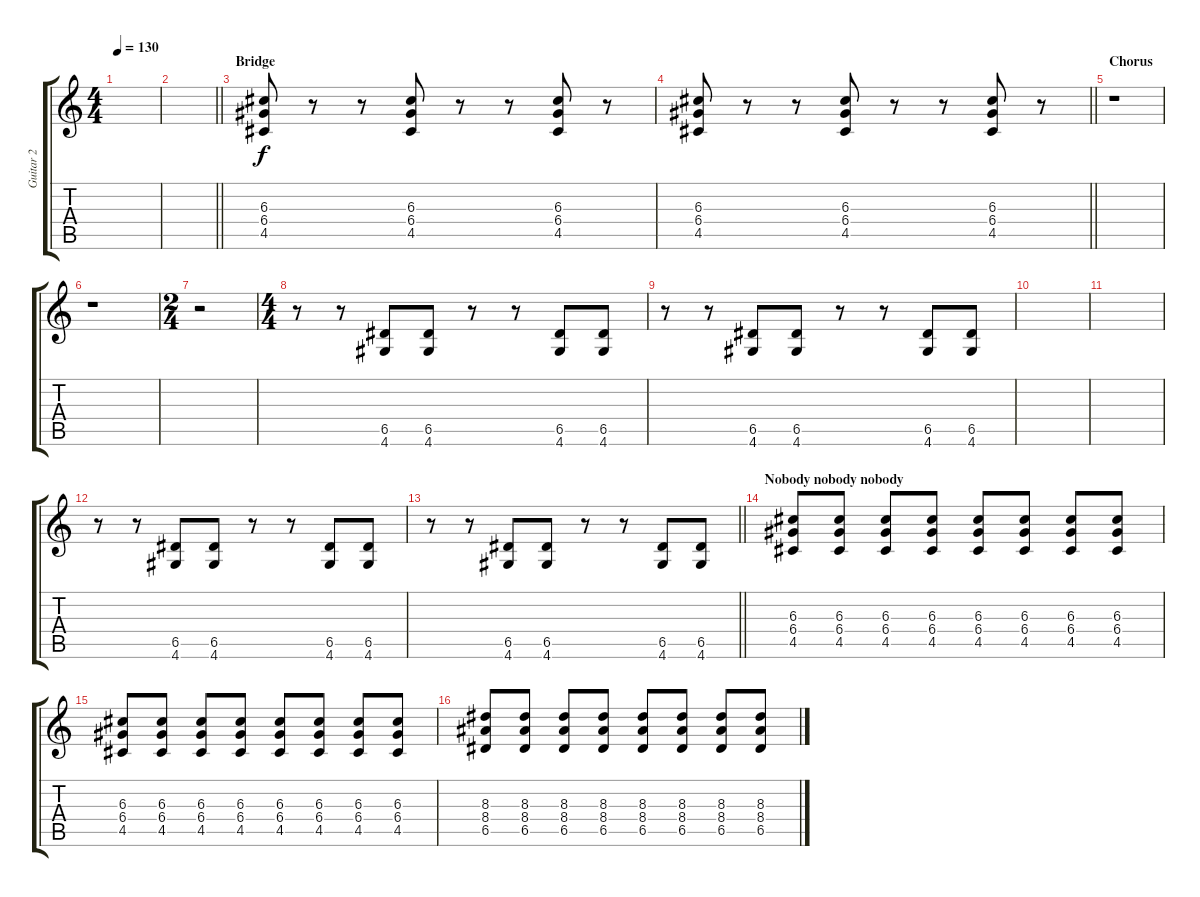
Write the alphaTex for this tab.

\track ("Guitar 2" "Guitar 2") {instrument overdrivenguitar}
\staff {score tabs}
\tuning (E4 B3 G3 D3 A2 E2) {hide}
\ts (4 4)
\tempo 130
\clef g2
\ks c
|
\barLineRight lightlight
|
\section ("" "Bridge")
(6.3 6.4 4.5).8 r.8 r.8 (6.3 6.4 4.5).8 r.8 r.8 (6.3 6.4 4.5).8 r.8 |
\barLineRight lightlight
(6.3 6.4 4.5).8 r.8 r.8 (6.3 6.4 4.5).8 r.8 r.8 (6.3 6.4 4.5).8 r.8 |
\section ("" "Chorus")
r.1 |
r.1 |
\ts (2 4)
r.2 |
\ts (4 4)
r.8 r.8 (6.5 4.6).8 (6.5 4.6).8 r.8 r.8 (6.5 4.6).8 (6.5 4.6).8 |
r.8 r.8 (6.5 4.6).8 (6.5 4.6).8 r.8 r.8 (6.5 4.6).8 (6.5 4.6).8 |
|
|
r.8 r.8 (6.5 4.6).8 (6.5 4.6).8 r.8 r.8 (6.5 4.6).8 (6.5 4.6).8 |
\barLineRight lightlight
r.8 r.8 (6.5 4.6).8 (6.5 4.6).8 r.8 r.8 (6.5 4.6).8 (6.5 4.6).8 |
\section ("" "Nobody nobody nobody")
(6.3 6.4 4.5).8 (6.3 6.4 4.5).8 (6.3 6.4 4.5).8 (6.3 6.4 4.5).8 (6.3 6.4 4.5).8 (6.3 6.4 4.5).8 (6.3 6.4 4.5).8 (6.3 6.4 4.5).8 |
(6.3 6.4 4.5).8 (6.3 6.4 4.5).8 (6.3 6.4 4.5).8 (6.3 6.4 4.5).8 (6.3 6.4 4.5).8 (6.3 6.4 4.5).8 (6.3 6.4 4.5).8 (6.3 6.4 4.5).8 |
(8.3 8.4 6.5).8 (8.3 8.4 6.5).8 (8.3 8.4 6.5).8 (8.3 8.4 6.5).8 (8.3 8.4 6.5).8 (8.3 8.4 6.5).8 (8.3 8.4 6.5).8 (8.3 8.4 6.5).8
